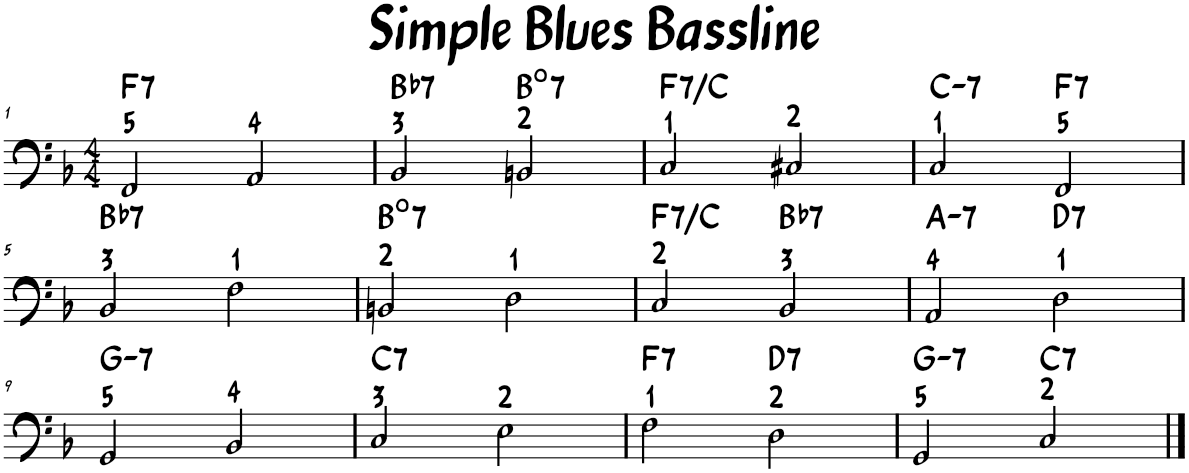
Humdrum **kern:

**kern	**harte
*part1	*part1
*staff1	*
*I"Piano	*
*I'Pno.	*
*clefF4	*
*k[b-]	*
*M4/4	*
=1	=1
!	!LO:H:kt=7
2FF/	F:7
2AA/	.
=2	=2
!	!LO:H:kt=7
2BB-/	Bb:7
!	!LO:H:kt=7
2BBn/	B:dim7
=3	=3
!	!LO:H:kt=7
2C/	F:7/5
2C#X/	.
=4	=4
!	!LO:H:kt=7
2C/	C:min7
!	!LO:H:kt=7
2FF/	F:7
!!LO:LB:g=z
=5	=5
!	!LO:H:kt=7
2BB-/	Bb:7
2F\	.
=6	=6
!	!LO:H:kt=7
2BBn/	B:dim7
2D\	.
=7	=7
!	!LO:H:kt=7
2C/	F:7/5
!	!LO:H:kt=7
2BB-/	Bb:7
=8	=8
!	!LO:H:kt=7
2AA/	A:min7
!	!LO:H:kt=7
2D\	D:7
!!LO:LB:g=z
=9	=9
!	!LO:H:kt=7
2GG/	G:min7
2BB-/	.
=10	=10
!	!LO:H:kt=7
2C/	C:7
2E\	.
=11	=11
!	!LO:H:kt=7
2F\	F:7
!	!LO:H:kt=7
2D\	D:7
=12	=12
!	!LO:H:kt=7
2GG/	G:min7
!	!LO:H:kt=7
2C/	C:7
==	==
*-	*-
